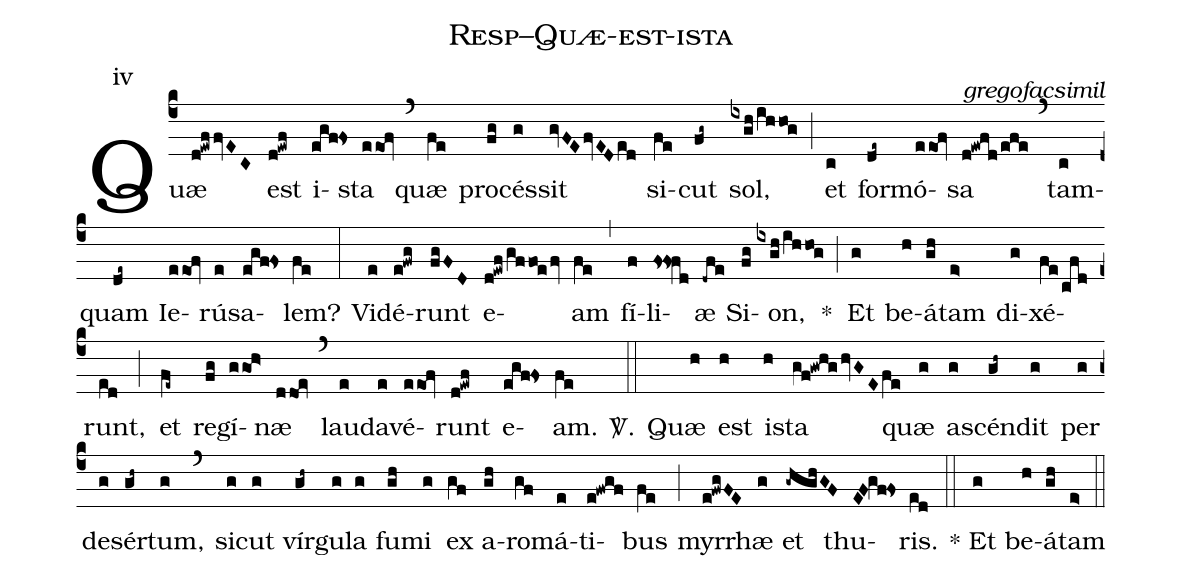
name: Resp--Quæ-est-ista;
commentary: gregofacsimil;
annotation: iv;
%%
(c4) Quæ(d!ewffvEC) est(d!ewf) i(egf!fs)sta(eeOf) (`) quæ(fe) pro(fg)cés(g)sit(gvFEfvEDed) si(fe)cut(fg~) sol,(ixgh/ihhog) (;) et(c) for(de~)mó(eeOf)sa(d!ewfd/efe) (`) tam(c)quam(de~) Ie(eeOf)rú(e)sa(egf!fs)lem?(fe) (:) Vi(e)dé(e!fwg)runt(fgFD) e(d!ewf/gffoe/fv)am(fe) (,) fí(f)li(fs!fs!fd)æ(-dfe) Si(fg)on,(ixgh/ihhog) *(;) Et(g) be(h)á(gh)tam(e>) di(g)xé(fe/cfd)runt,(ed) (;) et(fe~) re(fg)gí(ggOh>)næ(ddOe) (`) lau(e)da(e)vé(eeOf)runt(d!ewf) e(egf!fs)am.(fe)
 <sp>V/</sp>.(::)
Quæ(h) est(h) i(h)sta(gf!gwhg/hvGEfe)  quæ(g) as(g)cén(gh~)dit(g) per(g) de(g)sér(gh~)tum,(g) (`) si(g)cut(g) vír(gh~)gu(g)la(g) fu(gh)mi(g) ex(gf) a(gh)ro(gf)má(e)ti(e!fwgf)bus(fe) (;) myr(e!fwgFE)rhæ(g) et(-ghghGF) thu(EF!gf!fs)ris.(ed) (::)
* Et(g) be(h)á(gh)tam(e>) (::)
